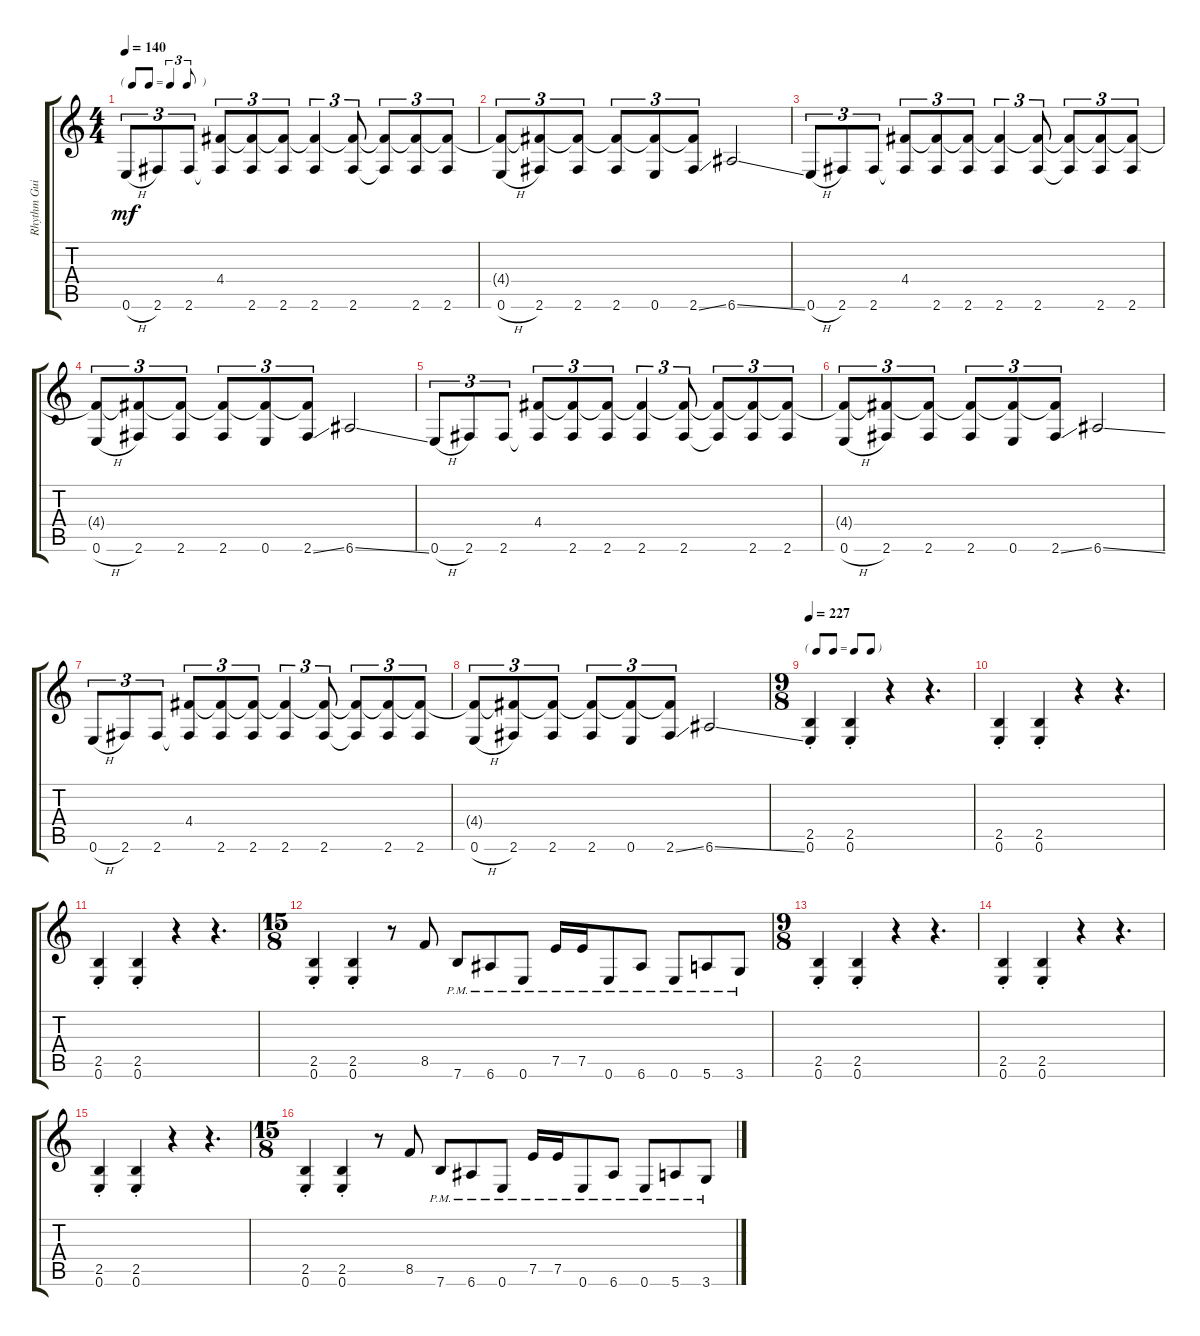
\track ("Rhythm Guitar 2 [Mikael Akerfeldt + Pete" "Rhythm Gui") {instrument distortionguitar}
\staff {score tabs}
\tuning (E4 B3 G3 D3 A2 E2) {hide}
\ts (4 4)
\tf triplet8th
\tempo 140
\clef g2
\ks c
0.6{h}.8{tu (3 2) dy mf} 2.6.8{tu (3 2)} 2.6.8{tu (3 2)} (4.4 2.6{t}).8{tu (3 2)} (4.4{t} 2.6).8{tu (3 2)} (4.4{t} 2.6).8{tu (3 2)} (4.4{t} 2.6).4{tu (3 2)} (4.4{t} 2.6).8{tu (3 2)} (4.4{t} 2.6{t}).8{tu (3 2)} (4.4{t} 2.6).8{tu (3 2)} (4.4{t} 2.6).8{tu (3 2)} |
(4.4{t} 0.6{h}).8{tu (3 2)} (4.4{t} 2.6).8{tu (3 2)} (4.4{t} 2.6).8{tu (3 2)} (4.4{t} 2.6).8{tu (3 2)} (4.4{t} 0.6).8{tu (3 2)} (4.4{t} 2.6{ss}).8{tu (3 2)} 6.6{ss}.2 |
0.6{h}.8{tu (3 2)} 2.6.8{tu (3 2)} 2.6.8{tu (3 2)} (4.4 2.6{t}).8{tu (3 2)} (4.4{t} 2.6).8{tu (3 2)} (4.4{t} 2.6).8{tu (3 2)} (4.4{t} 2.6).4{tu (3 2)} (4.4{t} 2.6).8{tu (3 2)} (4.4{t} 2.6{t}).8{tu (3 2)} (4.4{t} 2.6).8{tu (3 2)} (4.4{t} 2.6).8{tu (3 2)} |
(4.4{t} 0.6{h}).8{tu (3 2)} (4.4{t} 2.6).8{tu (3 2)} (4.4{t} 2.6).8{tu (3 2)} (4.4{t} 2.6).8{tu (3 2)} (4.4{t} 0.6).8{tu (3 2)} (4.4{t} 2.6{ss}).8{tu (3 2)} 6.6{ss}.2 |
0.6{h}.8{tu (3 2)} 2.6.8{tu (3 2)} 2.6.8{tu (3 2)} (4.4 2.6{t}).8{tu (3 2)} (4.4{t} 2.6).8{tu (3 2)} (4.4{t} 2.6).8{tu (3 2)} (4.4{t} 2.6).4{tu (3 2)} (4.4{t} 2.6).8{tu (3 2)} (4.4{t} 2.6{t}).8{tu (3 2)} (4.4{t} 2.6).8{tu (3 2)} (4.4{t} 2.6).8{tu (3 2)} |
(4.4{t} 0.6{h}).8{tu (3 2)} (4.4{t} 2.6).8{tu (3 2)} (4.4{t} 2.6).8{tu (3 2)} (4.4{t} 2.6).8{tu (3 2)} (4.4{t} 0.6).8{tu (3 2)} (4.4{t} 2.6{ss}).8{tu (3 2)} 6.6{ss}.2 |
0.6{h}.8{tu (3 2)} 2.6.8{tu (3 2)} 2.6.8{tu (3 2)} (4.4 2.6{t}).8{tu (3 2)} (4.4{t} 2.6).8{tu (3 2)} (4.4{t} 2.6).8{tu (3 2)} (4.4{t} 2.6).4{tu (3 2)} (4.4{t} 2.6).8{tu (3 2)} (4.4{t} 2.6{t}).8{tu (3 2)} (4.4{t} 2.6).8{tu (3 2)} (4.4{t} 2.6).8{tu (3 2)} |
(4.4{t} 0.6{h}).8{tu (3 2)} (4.4{t} 2.6).8{tu (3 2)} (4.4{t} 2.6).8{tu (3 2)} (4.4{t} 2.6).8{tu (3 2)} (4.4{t} 0.6).8{tu (3 2)} (4.4{t} 2.6{ss}).8{tu (3 2)} 6.6{ss}.2 |
\ts (9 8)
\tf none
\tempo 227
(2.5{st} 0.6{st}).4 (2.5{st} 0.6{st}).4 r.4 r.4{d} |
(2.5{st} 0.6{st}).4 (2.5{st} 0.6{st}).4 r.4 r.4{d} |
(2.5{st} 0.6{st}).4 (2.5{st} 0.6{st}).4 r.4 r.4{d} |
\ts (15 8)
(2.5{st} 0.6{st}).4 (2.5{st} 0.6{st}).4 r.8 8.5.8 7.6{pm}.8 6.6{pm}.8 0.6{pm}.8 7.5{pm}.16 7.5{pm}.16 0.6{pm}.8 6.6{pm}.8 0.6{pm}.8 5.6{pm}.8 3.6{pm}.8 |
\ts (9 8)
(2.5{st} 0.6{st}).4 (2.5{st} 0.6{st}).4 r.4 r.4{d} |
(2.5{st} 0.6{st}).4 (2.5{st} 0.6{st}).4 r.4 r.4{d} |
(2.5{st} 0.6{st}).4 (2.5{st} 0.6{st}).4 r.4 r.4{d} |
\ts (15 8)
(2.5{st} 0.6{st}).4 (2.5{st} 0.6{st}).4 r.8 8.5.8 7.6{pm}.8 6.6{pm}.8 0.6{pm}.8 7.5{pm}.16 7.5{pm}.16 0.6{pm}.8 6.6{pm}.8 0.6{pm}.8 5.6{pm}.8 3.6{pm}.8
